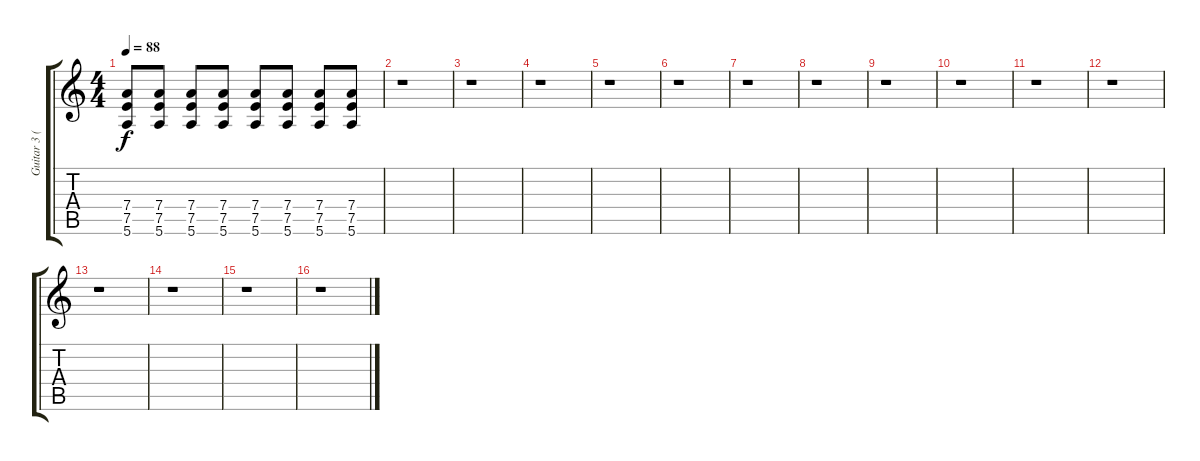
\track ("Guitar 3 (Acoustic)" "Guitar 3 (") {instrument acousticguitarsteel}
\staff {score tabs}
\tuning (E4 B3 G3 D3 A2 E2) {hide}
\ts (4 4)
\tempo 88
\clef g2
\ks c
(7.4 7.5 5.6).8{dy f} (7.4 7.5 5.6).8 (7.4 7.5 5.6).8 (7.4 7.5 5.6).8 (7.4 7.5 5.6).8 (7.4 7.5 5.6).8 (7.4 7.5 5.6).8 (7.4 7.5 5.6).8 |
r.1 |
r.1 |
r.1 |
r.1 |
r.1 |
r.1 |
r.1 |
r.1 |
r.1 |
r.1 |
r.1 |
r.1 |
r.1 |
r.1 |
r.1
